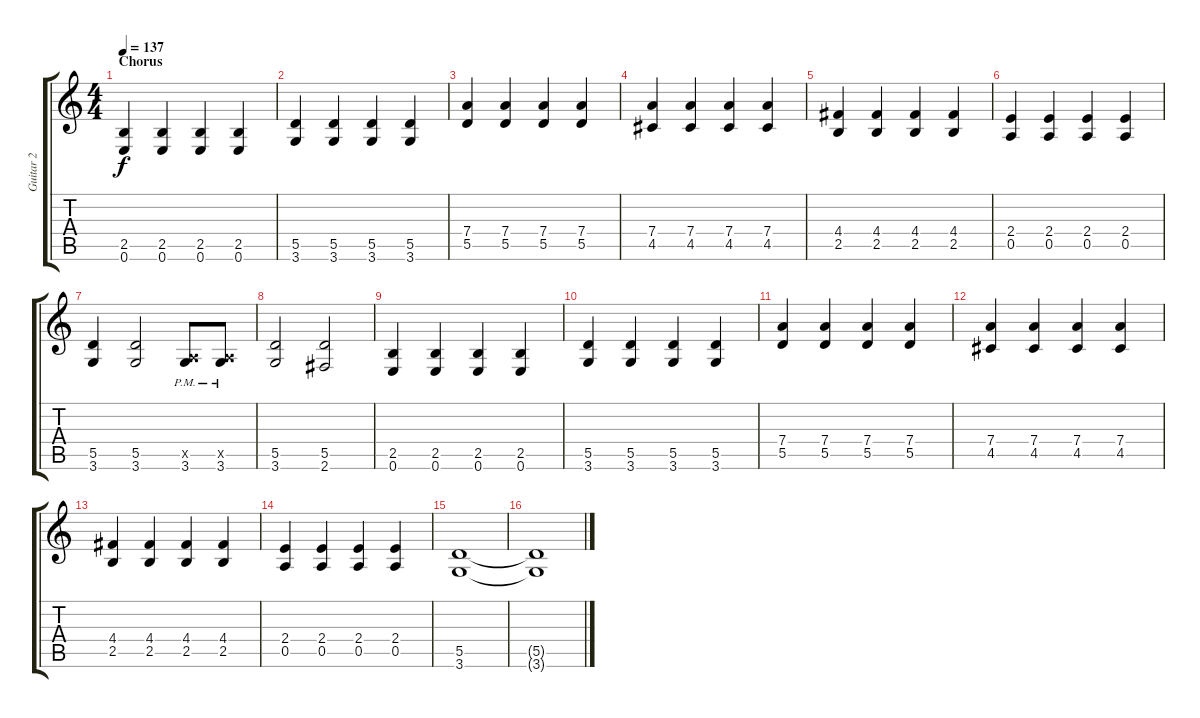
\track ("Guitar 2" "Guitar 2") {instrument distortionguitar}
\staff {score tabs}
\tuning (E4 B3 G3 D3 A2 E2) {hide}
\ts (4 4)
\section ("" "Chorus")
\tempo 137
\clef g2
\ks c
(2.5 0.6).4{dy f} (2.5 0.6).4 (2.5 0.6).4 (2.5 0.6).4 |
(5.5 3.6).4 (5.5 3.6).4 (5.5 3.6).4 (5.5 3.6).4 |
(7.4 5.5).4 (7.4 5.5).4 (7.4 5.5).4 (7.4 5.5).4 |
(7.4 4.5).4 (7.4 4.5).4 (7.4 4.5).4 (7.4 4.5).4 |
(4.4 2.5).4 (4.4 2.5).4 (4.4 2.5).4 (4.4 2.5).4 |
(2.4 0.5).4 (2.4 0.5).4 (2.4 0.5).4 (2.4 0.5).4 |
(5.5 3.6).4 (5.5 3.6).2 (0.5{x} 3.6{pm}).8 (0.5{x} 3.6{pm}).8 |
(5.5 3.6).2 (5.5 2.6).2 |
(2.5 0.6).4 (2.5 0.6).4 (2.5 0.6).4 (2.5 0.6).4 |
(5.5 3.6).4 (5.5 3.6).4 (5.5 3.6).4 (5.5 3.6).4 |
(7.4 5.5).4 (7.4 5.5).4 (7.4 5.5).4 (7.4 5.5).4 |
(7.4 4.5).4 (7.4 4.5).4 (7.4 4.5).4 (7.4 4.5).4 |
(4.4 2.5).4 (4.4 2.5).4 (4.4 2.5).4 (4.4 2.5).4 |
(2.4 0.5).4 (2.4 0.5).4 (2.4 0.5).4 (2.4 0.5).4 |
(5.5 3.6).1 |
(5.5{t} 3.6{t}).1
